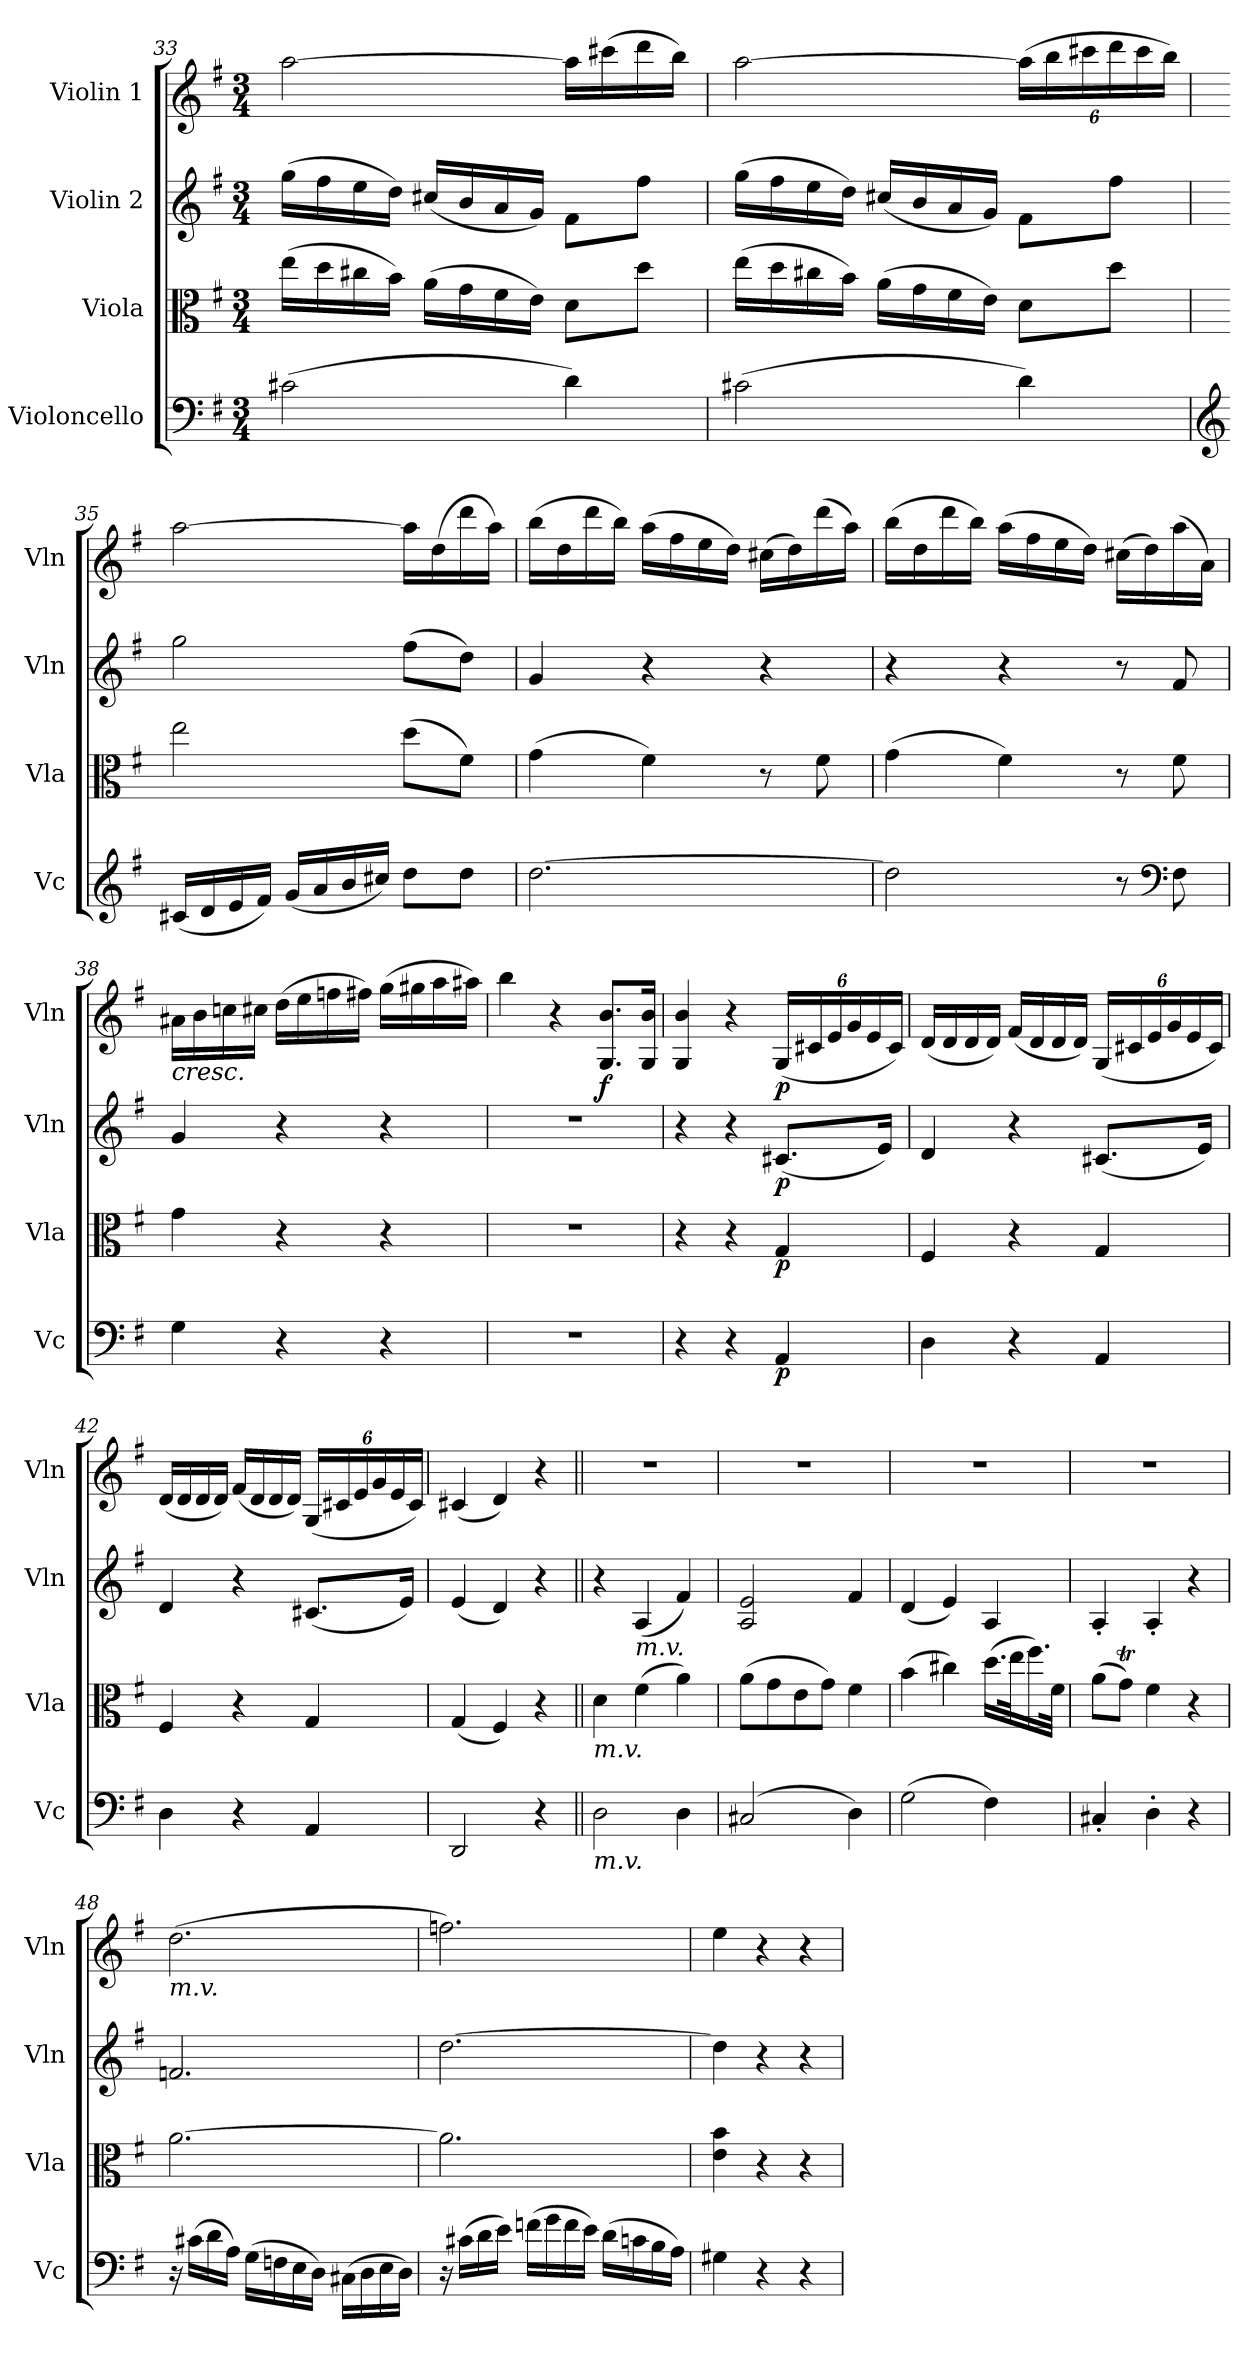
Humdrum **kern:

**kern	**dynam	**kern	**dynam	**kern	**dynam	**kern	**dynam
*part4	*part4	*part3	*part3	*part2	*part2	*part1	*part1
*staff4	*staff4	*staff3	*staff3	*staff2	*staff2	*staff1	*staff1
*I"Violoncello	*	*I"Viola	*	*I"Violin 2	*	*I"Violin 1	*
*I'Vc	*	*I'Vla	*	*I'Vln	*	*I'Vln	*
*clefF4	*	*clefC3	*	*clefG2	*	*clefG2	*
*k[f#]	*	*k[f#]	*	*k[f#]	*	*k[f#]	*
*M3/4	*	*M3/4	*	*M3/4	*	*M3/4	*
=33	=33	=33	=33	=33	=33	=33	=33
(2c#X\	.	(16ee\LL	.	(16gg\LL	.	[2aa\	.
.	.	16dd\	.	16ff#\	.	.	.
.	.	16cc#X\	.	16ee\	.	.	.
.	.	16b\JJ)	.	16dd\JJ)	.	.	.
.	.	(16a\LL	.	(16cc#X/LL	.	.	.
.	.	16g\	.	16b/	.	.	.
.	.	16f#\	.	16a/	.	.	.
.	.	16e\JJ)	.	16g/JJ)	.	.	.
4d\)	.	8d\L	.	8f#\L	.	16aa\LL]	.
.	.	.	.	.	.	(16ccc#X\	.
.	.	8dd\J	.	8ff#\J	.	16ddd\	.
.	.	.	.	.	.	16bb\JJ)	.
=34	=34	=34	=34	=34	=34	=34	=34
(2c#X\	.	(16ee\LL	.	(16gg\LL	.	[2aa\	.
.	.	16dd\	.	16ff#\	.	.	.
.	.	16cc#X\	.	16ee\	.	.	.
.	.	16b\JJ)	.	16dd\JJ)	.	.	.
.	.	(16a\LL	.	(16cc#X/LL	.	.	.
.	.	16g\	.	16b/	.	.	.
.	.	16f#\	.	16a/	.	.	.
.	.	16e\JJ)	.	16g/JJ)	.	.	.
*	*	*	*	*	*	*Xbrackettup	*
4d\)	.	8d\L	.	8f#\L	.	(24aa\LL]	.
.	.	.	.	.	.	24bb\	.
.	.	.	.	.	.	24ccc#X\	.
.	.	8dd\J	.	8ff#\J	.	24ddd\	.
.	.	.	.	.	.	24ccc#\	.
.	.	.	.	.	.	24bb\JJ)	.
!!LO:PB:g=z
=35	=35	=35	=35	=35	=35	=35	=35
*clefG2	*	*	*	*	*	*	*
(16c#X/LL	.	2ee\	.	2gg\	.	[2aa\	.
16d/	.	.	.	.	.	.	.
16e/	.	.	.	.	.	.	.
16f#/JJ)	.	.	.	.	.	.	.
(16g/LL	.	.	.	.	.	.	.
16a/	.	.	.	.	.	.	.
16b/	.	.	.	.	.	.	.
16cc#X/JJ)	.	.	.	.	.	.	.
8dd\L	.	(8dd\L	.	(8ff#\L	.	16aa\LL]	.
.	.	.	.	.	.	(16dd\	.
8dd\J	.	8f#\J)	.	8dd\J)	.	16ddd\	.
.	.	.	.	.	.	16aa\JJ)	.
=36	=36	=36	=36	=36	=36	=36	=36
[2.dd\	.	(4g\	.	4g/	.	(16bb\LL	.
.	.	.	.	.	.	16dd\	.
.	.	.	.	.	.	16ddd\	.
.	.	.	.	.	.	16bb\JJ)	.
.	.	4f#\)	.	4r	.	(16aa\LL	.
.	.	.	.	.	.	16ff#\	.
.	.	.	.	.	.	16ee\	.
.	.	.	.	.	.	16dd\JJ)	.
.	.	8r	.	4r	.	(16cc#X\LL	.
.	.	.	.	.	.	16dd\)	.
.	.	8f#\	.	.	.	(16ddd\	.
.	.	.	.	.	.	16aa\JJ)	.
=37	=37	=37	=37	=37	=37	=37	=37
2dd\]	.	(4g\	.	4r	.	(16bb\LL	.
.	.	.	.	.	.	16dd\	.
.	.	.	.	.	.	16ddd\	.
.	.	.	.	.	.	16bb\JJ)	.
.	.	4f#\)	.	4r	.	(16aa\LL	.
.	.	.	.	.	.	16ff#\	.
.	.	.	.	.	.	16ee\	.
.	.	.	.	.	.	16dd\JJ)	.
8r	.	8r	.	8r	.	(16cc#X\LL	.
.	.	.	.	.	.	16dd\)	.
*clefF4	*	*	*	*	*	*	*
8F#\	.	8f#\	.	8f#/	.	(16aa\	.
.	.	.	.	.	.	16a\JJ)	.
!!LO:LB:g=z
=38	=38	=38	=38	=38	=38	=38	=38
!	!	!	!	!	!	!LO:TX:b:i:t=cresc.	!
4G\	.	4g\	.	4g/	.	16a#X\LL	.
.	.	.	.	.	.	16b\	.
.	.	.	.	.	.	16ccn\	.
.	.	.	.	.	.	16cc#X\JJ	.
4r	.	4r	.	4r	.	(16dd\LL	.
.	.	.	.	.	.	16ee\	.
.	.	.	.	.	.	16ffn\	.
.	.	.	.	.	.	16ff#X\JJ)	.
4r	.	4r	.	4r	.	(16gg\LL	.
.	.	.	.	.	.	16gg#X\	.
.	.	.	.	.	.	16aa\	.
.	.	.	.	.	.	16aa#X\JJ)	.
=39	=39	=39	=39	=39	=39	=39	=39
2.r	.	2.r	.	2.r	.	4bb\	.
.	.	.	.	.	.	4r	.
!	!	!	!	!	!	!	!LO:DY:b
.	.	.	.	.	.	8.G/ 8.b/L	f
.	.	.	.	.	.	16G/ 16b/Jk	.
=40	=40	=40	=40	=40	=40	=40	=40
4r	.	4r	.	4r	.	4G/ 4b/	.
4r	.	4r	.	4r	.	4r	.
!	!LO:DY:b	!	!LO:DY:b	!	!LO:DY:b	!	!LO:DY:b
4AA/	p	4G/	p	(8.c#X/L	p	(24G/LL	p
.	.	.	.	.	.	24c#X/	.
.	.	.	.	.	.	24e/	.
.	.	.	.	.	.	24g/	.
.	.	.	.	.	.	24e/	.
.	.	.	.	16e/Jk)	.	.	.
.	.	.	.	.	.	24c#/JJ)	.
=41	=41	=41	=41	=41	=41	=41	=41
4D\	.	4F#/	.	4d/	.	(16d/LL	.
.	.	.	.	.	.	16d/	.
.	.	.	.	.	.	16d/	.
.	.	.	.	.	.	16d/JJ)	.
4r	.	4r	.	4r	.	(16f#/LL	.
.	.	.	.	.	.	16d/	.
.	.	.	.	.	.	16d/	.
.	.	.	.	.	.	16d/JJ)	.
4AA/	.	4G/	.	(8.c#X/L	.	(24G/LL	.
.	.	.	.	.	.	24c#X/	.
.	.	.	.	.	.	24e/	.
.	.	.	.	.	.	24g/	.
.	.	.	.	.	.	24e/	.
.	.	.	.	16e/Jk)	.	.	.
.	.	.	.	.	.	24c#/JJ)	.
!!LO:LB:g=z
=42	=42	=42	=42	=42	=42	=42	=42
4D\	.	4F#/	.	4d/	.	(16d/LL	.
.	.	.	.	.	.	16d/	.
.	.	.	.	.	.	16d/	.
.	.	.	.	.	.	16d/JJ)	.
4r	.	4r	.	4r	.	(16f#/LL	.
.	.	.	.	.	.	16d/	.
.	.	.	.	.	.	16d/	.
.	.	.	.	.	.	16d/JJ)	.
4AA/	.	4G/	.	(8.c#X/L	.	(24G/LL	.
.	.	.	.	.	.	24c#X/	.
.	.	.	.	.	.	24e/	.
.	.	.	.	.	.	24g/	.
.	.	.	.	.	.	24e/	.
.	.	.	.	16e/Jk)	.	.	.
.	.	.	.	.	.	24c#/JJ)	.
=43	=43	=43	=43	=43	=43	=43	=43
2DD/	.	(4G/	.	(4e/	.	(4c#X/	.
.	.	4F#/)	.	4d/)	.	4d/)	.
4r	.	4r	.	4r	.	4r	.
=44||	=44||	=44||	=44||	=44||	=44||	=44||	=44||
!	!	!LO:TX:b:i:t=m.v.	!	!	!	!	!
!LO:TX:b:i:t=m.v.	!	!	!	!	!	!	!
2D\	.	4d\	.	4r	.	2.r	.
!	!	!	!	!LO:TX:b:i:t=m.v.	!	!	!
.	.	(4f#\	.	(4A/	.	.	.
4D\	.	4a\)	.	4f#/)	.	.	.
=45	=45	=45	=45	=45	=45	=45	=45
(2C#X/	.	(8a\L	.	2A/ 2e/	.	2.r	.
.	.	8g\	.	.	.	.	.
.	.	8e\	.	.	.	.	.
.	.	8g\J)	.	.	.	.	.
4D\)	.	4f#\	.	4f#/	.	.	.
=46	=46	=46	=46	=46	=46	=46	=46
(2G\	.	(4b\	.	(4d/	.	2.r	.
.	.	4cc#X\)	.	4e/)	.	.	.
4F#\)	.	(16.dd\LL	.	4A/	.	.	.
.	.	32ee\K	.	.	.	.	.
.	.	16.ff#\)	.	.	.	.	.
.	.	32f#\JJk	.	.	.	.	.
!!LO:LB:g=z
=47	=47	=47	=47	=47	=47	=47	=47
4C#X'/	.	(8a\L	.	4A'/	.	2.r	.
.	.	8gT\J)	.	.	.	.	.
4D'\	.	4f#\	.	4A'/	.	.	.
4r	.	4r	.	4r	.	.	.
=48	=48	=48	=48	=48	=48	=48	=48
!	!	!	!	!	!	!LO:TX:b:i:t=m.v.	!
16r	.	[2.a\	.	2.fn/	.	(2.dd\	.
(16c#X\LL	.	.	.	.	.	.	.
16d\	.	.	.	.	.	.	.
16A\JJ)	.	.	.	.	.	.	.
(16G\LL	.	.	.	.	.	.	.
16Fn\	.	.	.	.	.	.	.
16E\	.	.	.	.	.	.	.
16D\JJ)	.	.	.	.	.	.	.
(16C#X\LL	.	.	.	.	.	.	.
16D\	.	.	.	.	.	.	.
16E\	.	.	.	.	.	.	.
16D\JJ)	.	.	.	.	.	.	.
=49	=49	=49	=49	=49	=49	=49	=49
16r	.	2.a\]	.	[2.dd\	.	2.ffn\)	.
(16c#X\LL	.	.	.	.	.	.	.
16d\	.	.	.	.	.	.	.
16e\JJ)	.	.	.	.	.	.	.
(16fn\LL	.	.	.	.	.	.	.
16g\	.	.	.	.	.	.	.
16f\	.	.	.	.	.	.	.
16e\JJ)	.	.	.	.	.	.	.
(16d\LL	.	.	.	.	.	.	.
16cn\	.	.	.	.	.	.	.
16B\	.	.	.	.	.	.	.
16A\JJ)	.	.	.	.	.	.	.
=50	=50	=50	=50	=50	=50	=50	=50
4G#X\	.	4e\ 4b\	.	4dd\]	.	4ee\	.
4r	.	4r	.	4r	.	4r	.
4r	.	4r	.	4r	.	4r	.
=	=	=	=	=	=	=	=
*-	*-	*-	*-	*-	*-	*-	*-
